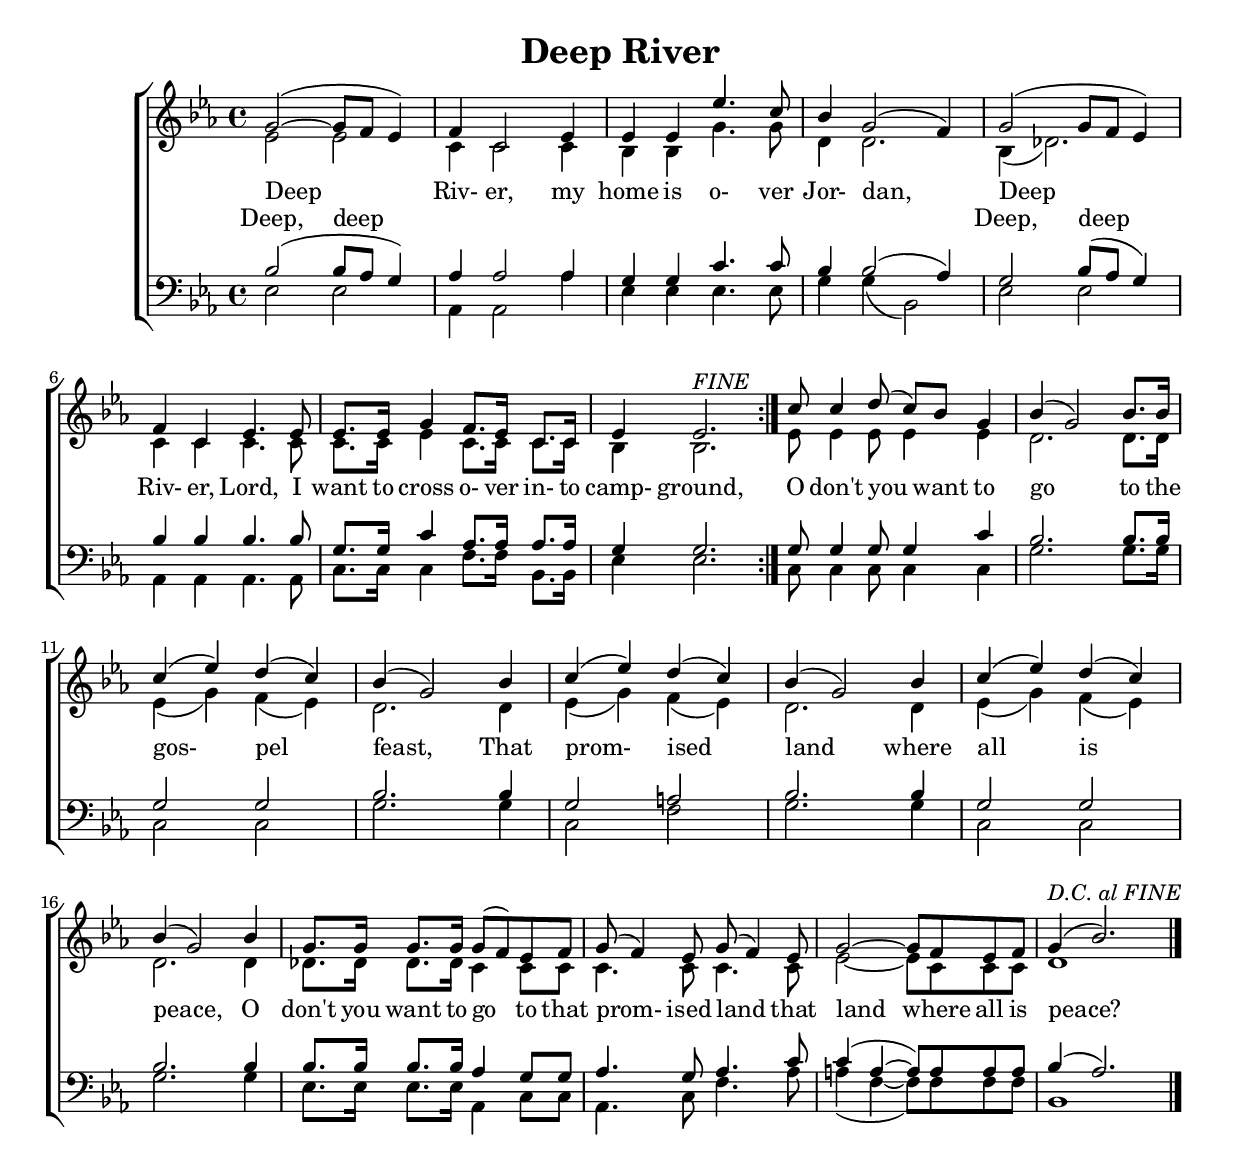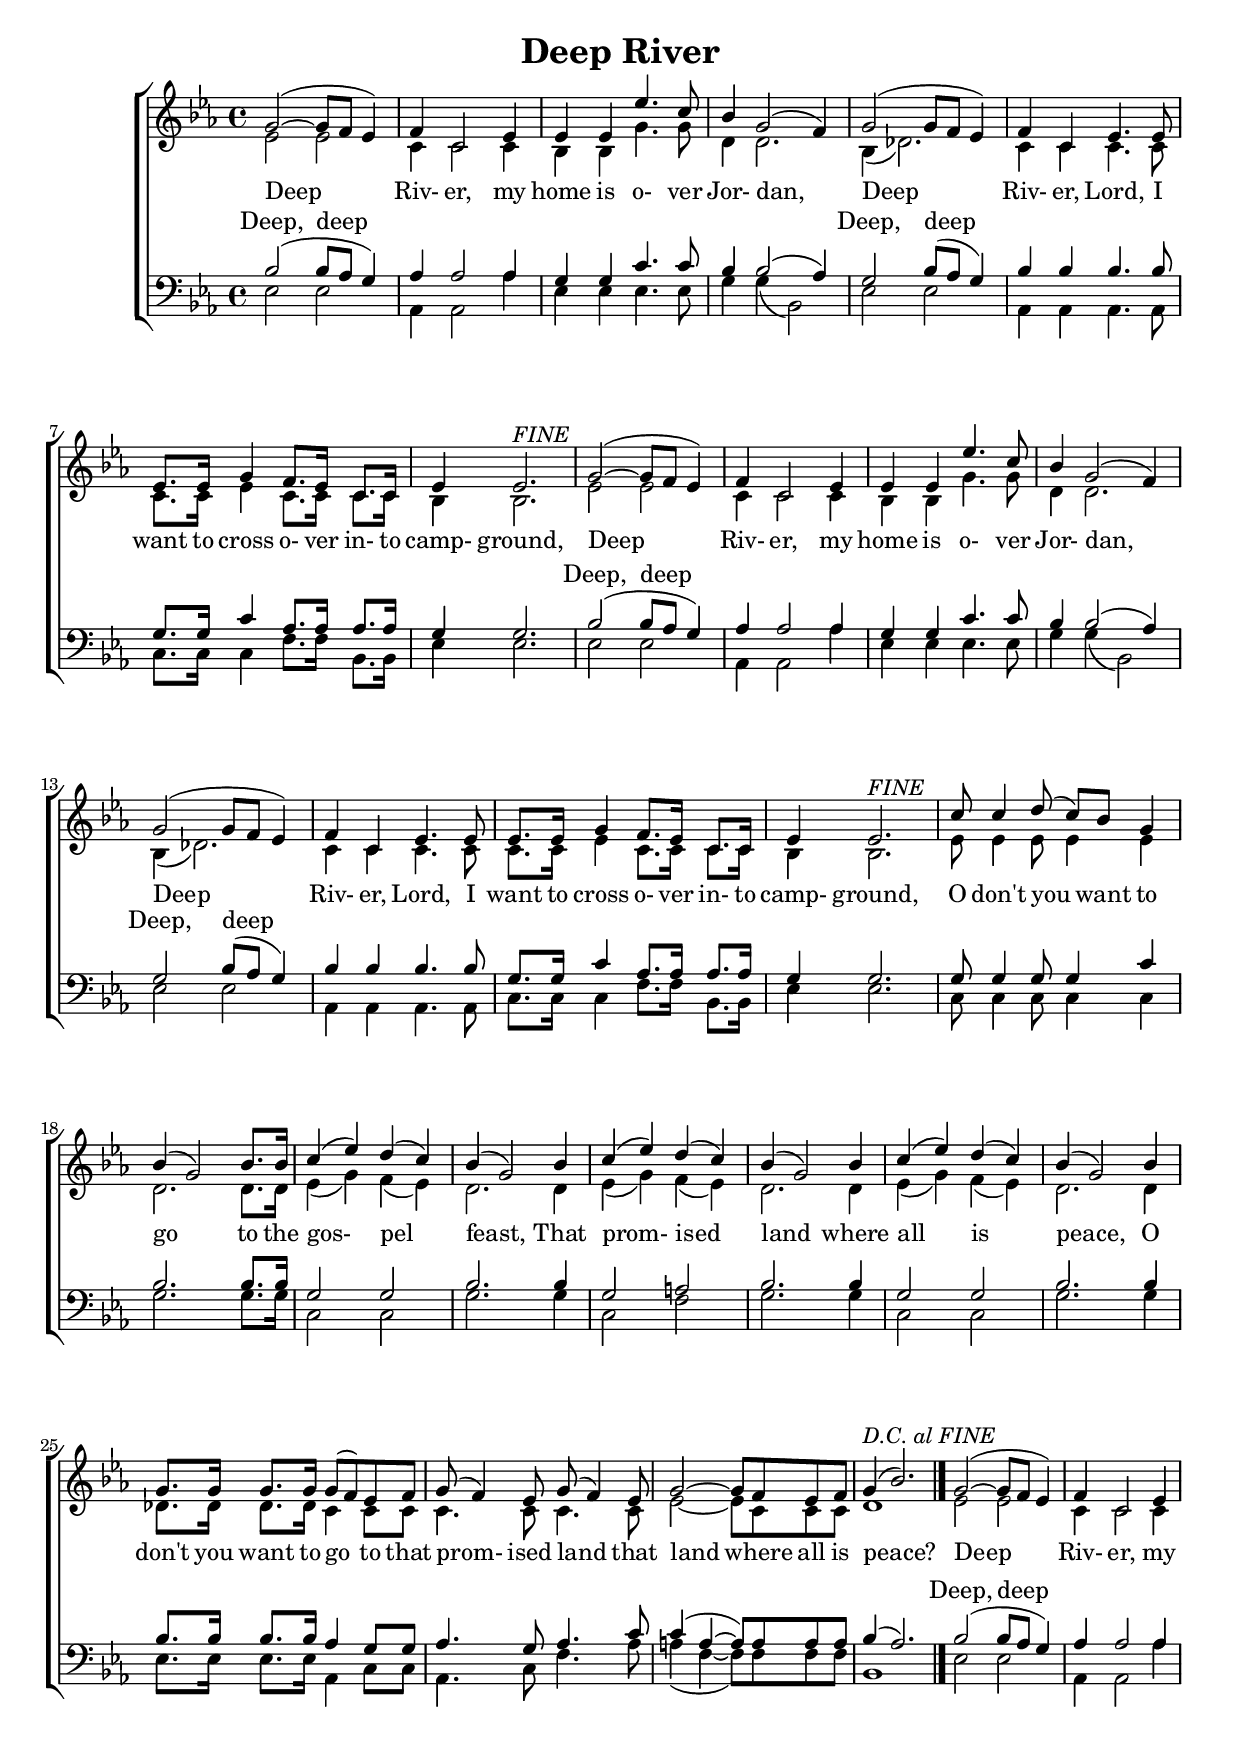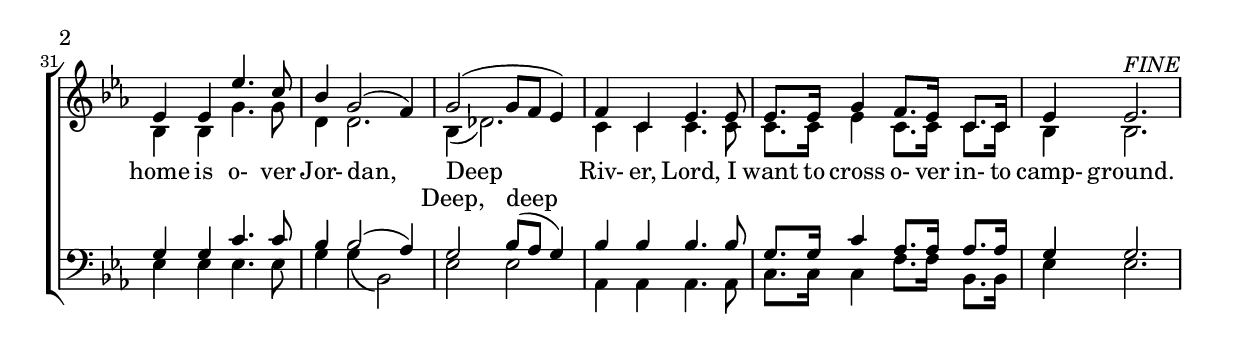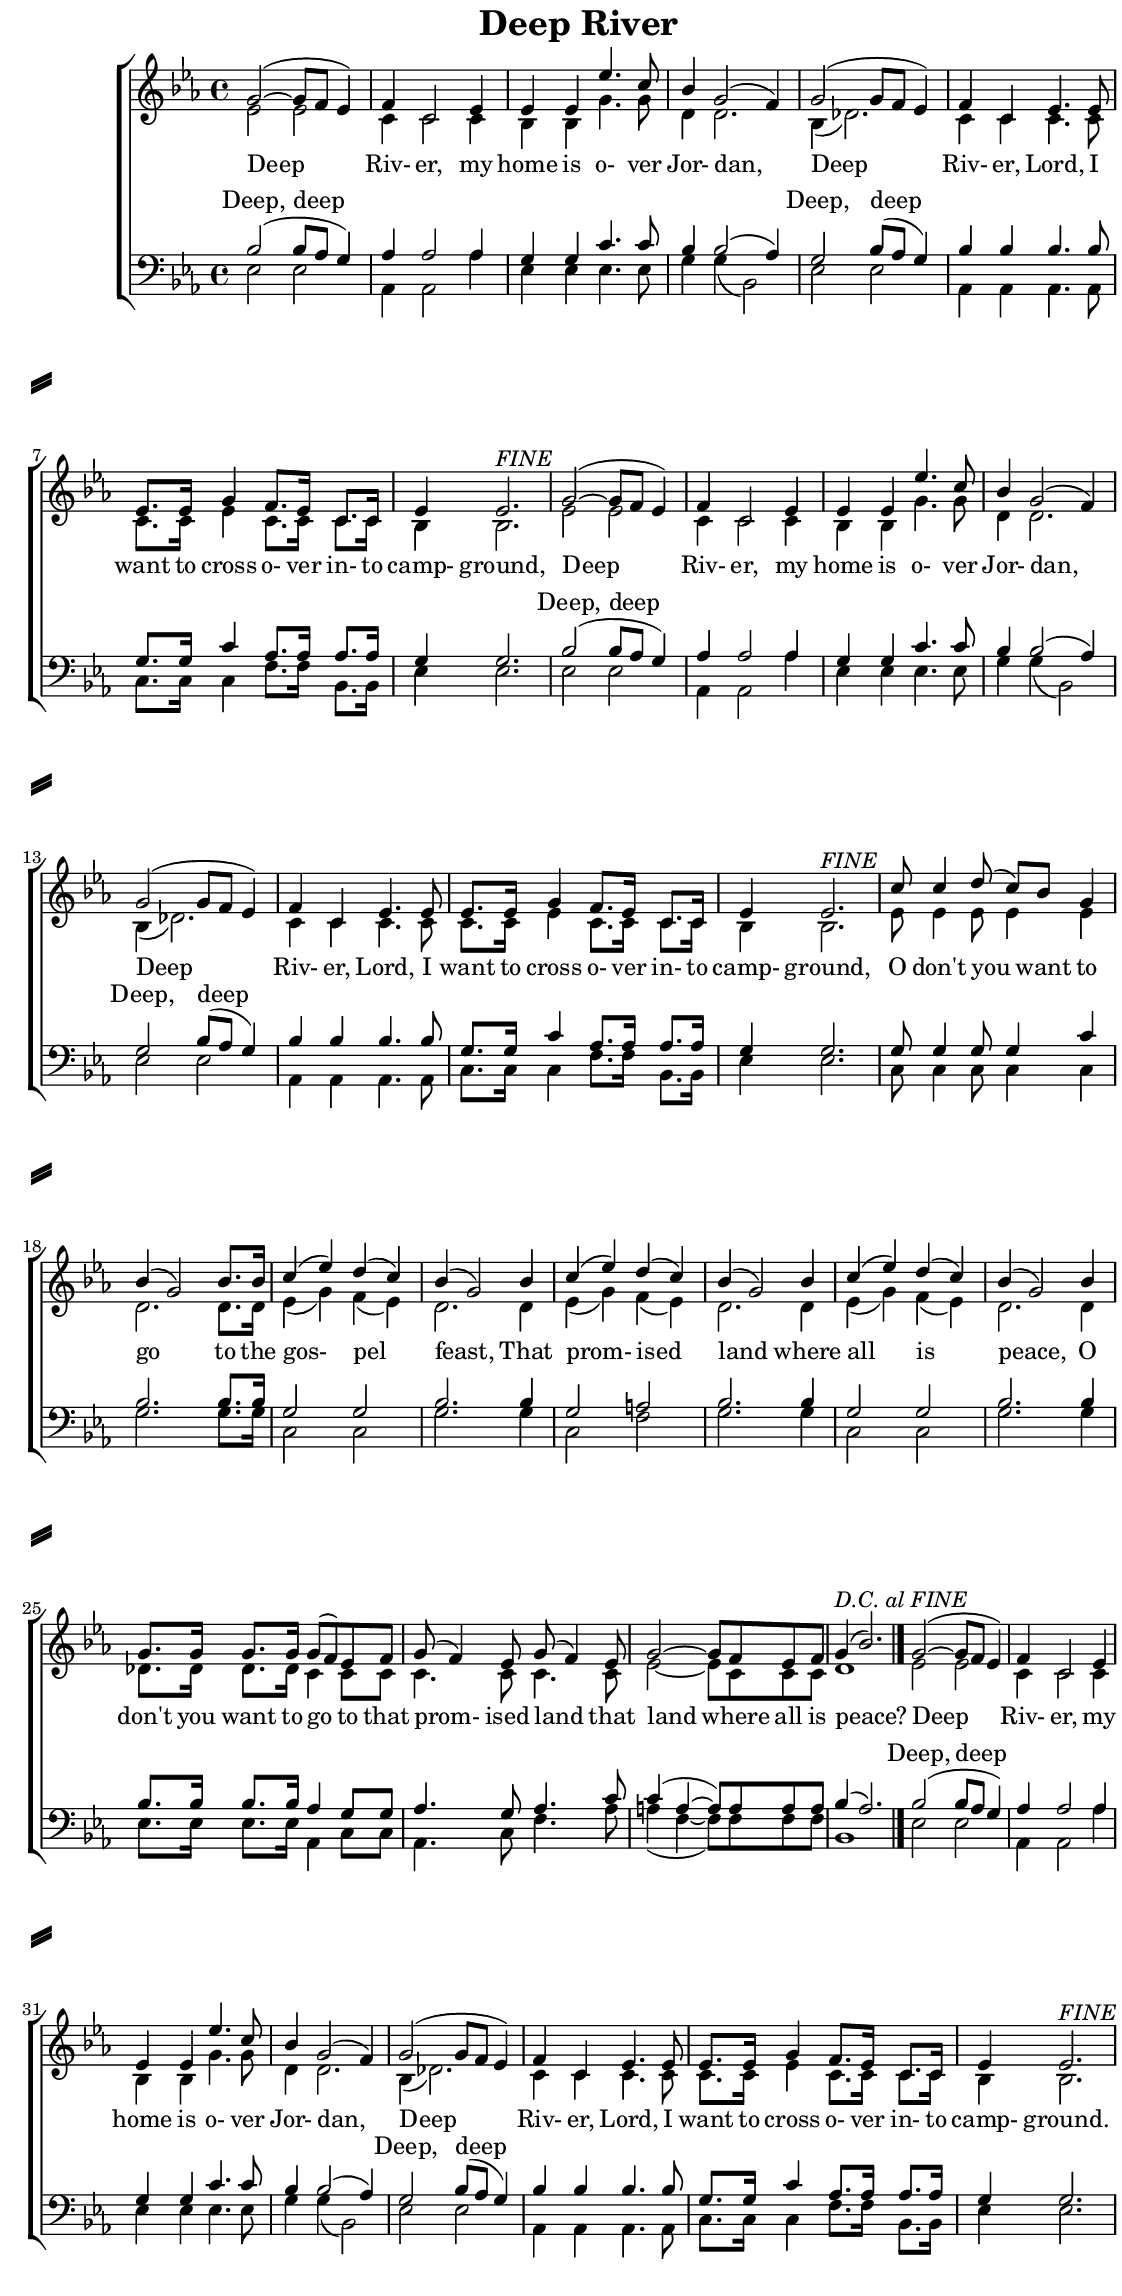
\version "2.18.2"
%\include "../include/merge-rests.ly"

#(set-global-staff-size 19)

\header {
  title    = "Deep River"
%  poet     = "Joseph M. Scriven"
%  composer = "Charles Crozat Converse"
}

\layout {
  ragged-last-bottom = ##f
}

global = {
  \key ees \major
  \time 4/4
}

sopA = \relative {
    g'2(~g8 f ees4)
    f4 c2 ees4
    ees4 ees ees'4. c8
    bes4 g2(f4)
    g2(g8 f ees4)
    f4 c ees4. ees8
    ees8. ees16 g4 f8. ees16 c8. c16
    ees4 ees2.^\markup{\italic FINE}
}

sopB = \relative {
  c''8 c4 d8(c) bes g4
  bes4(g2)bes8. bes16
  c4(ees) d(c)
  bes4(g2) bes4
  c4(ees) d(c)
  bes4(g2) bes4
  c4(ees) d(c)
  bes4(g2) bes4
  g8. g16 g8. g16 g8(f) ees f
  g8(f4) ees8g8(f4) ees8
  g2~g8 f ees f
  g4(^\markup{\italic{D.C. al FINE}} bes2.)
  \bar"|."
}

sop = \relative c'' {
  \global
  \voiceOne
  \repeat volta 2 {
    \sopA
  }
  \sopB
}

altoA = \relative {
  ees'2 ees
  c4 c2 c4
  bes4 bes g'4. g8
  d4 d2.
  bes4(des2.)
  c4 c c4. c8
  c8. c16 ees4 c8. c16 c8. c16
  bes4 bes2.
}

altoB = \relative {
  ees'8 ees4 ees8 ees4 ees
  d2. d8. d16
  ees4(g) f(ees)
  d2. d4
  ees4(g) f(ees)
  d2. d4
  ees4(g) f(ees)
  d2. d4
  des8. des16 des8. des16 c4 c8 c
  c4. c8 c4. c8
  ees2~ees8 c c c
  d1
  \bar"|."
}

tenorA = \relative {
  bes2(bes8 aes g4)
  aes4 aes2 aes4
  g4 g c4. c8
  bes4 bes2(aes4)
  g2 bes8(aes g4)
  bes4 bes bes4. bes8
  g8. g16 c4 aes8. aes16 aes8. aes16
  g4 g2.
}

tenorB = \relative {
  g8 g4 g8 g4 c
  bes2. bes8. bes16
  g2 g
  bes2. bes4
  g2 a
  bes2. bes4
  g2 g
  bes2. bes4
  bes8. bes16 bes8. bes16 aes4 g8 g
  aes4. g8 aes4. c8 c4(a4~a8) a a a
  bes4(aes2.)
  \bar"|."
}

bassA = \relative {
  ees2 ees
  aes,4 aes2 aes'4
  ees4 ees ees4. ees8
  g4 g(bes,2)
  ees2 ees
  aes,4 aes aes4. aes8
  c8. c16 c4 f8. f16 bes,8. bes16
  ees4 ees2.
}

bassB = \relative {
  c8 c4 c8 c4 c
  g'2. g8. g16
  c,2 c
  g'2. g4
  c,2 f
  g2. g4
  c,2 c
  g'2. g4
  ees8. ees16 ees8. ees16 aes,4 c8 c
  aes4. c8 f4. aes8
  a4(f4~f8)f8 f f
  bes,1
  \bar"|."
}

trebleaccOne = \relative c' {
  \global
  \bar"|."
}

trebleaccTwo = \relative c' {
  \global
  \bar"|."
}

bassaccOne = \relative c' {
  \global
  \bar"|."
}

bassaccTwo = \relative c {
  \global
  \bar"|."
}

textOne = \lyricmode {
  Deep Riv- er, my home is o- ver Jor- dan,
  Deep Riv- er, Lord, I want to cross o- ver in- to camp- ground,
  O don't you want to go to the gos- pel feast,
  That prom- ised land where all is peace,
  O don't you want to go to that prom- ised land
  that land where all is peace?
}

textSopMidi = \lyricmode {
  "Deep " Riv "er, " "my " "home " "is " o "ver " Jor "dan, "
  "\nDeep " Riv "er, " "Lord, " "I " "want " "to " "cross " o "ver " in "to " camp "ground, "
  "\nDeep " Riv "er, " "my " "home " "is " o "ver " Jor "dan, "
  "\nDeep " Riv "er, " "Lord, " "I " "want " "to " "cross " o "ver " in "to " camp "ground, "
  "\nO " "don't " "you " "want " "to " "go " "to " "the " gos "pel " "feast, "
  "\nThat " prom "ised " "land " "where " "all " "is " "peace, "
  "\nO " "don't " "you " "want " "to " "go " "to " "that " prom "ised " "land "
  "\nthat " "land " "where " "all " "is " "peace? "
  "\nDeep " Riv "er, " "my " "home " "is " o "ver " Jor "dan, "
  "\nDeep " Riv "er, " "Lord, " "I " "want " "to " "cross " o "ver " in "to " camp "ground. "
}

textAltoMidi = \lyricmode {
  "Deep " "Deep " Riv "er, " "my " "home " "is " o "ver " Jor "dan, "
  "\nDeep " Riv "er, " "Lord, " "I " "want " "to " "cross " o "ver " in "to " camp "ground, "
  "\nDeep " "Deep " Riv "er, " "my " "home " "is " o "ver " Jor "dan, "
  "\nDeep " Riv "er, " "Lord, " "I " "want " "to " "cross " o "ver " in "to " camp "ground, "
  "\nO " "don't " "you " "want " "to " "go " "to " "the " gos "pel " "feast, "
  "\nThat " prom "ised " "land " "where " "all " "is " "peace, "
  "\nO " "don't " "you " "want " "to " "go " "to " "that " prom "ised " "land "
  "\nthat " "land " "where " "all " "is " "peace? "
  "\nDeep " "Deep " Riv "er, " "my " "home " "is " o "ver " Jor "dan, "
  "\nDeep " Riv "er, " "Lord, " "I " "want " "to " "cross " o "ver " in "to " camp "ground. "
}

textBass = \lyricmode {
  Deep, deep
  _ _ _ _ _ _ _ _ _
  Deep, deep
  _ _ _ _ _ _ _ _ _ _ _ _ _
  _ _ _ _ _ _ _ _ _ _ _ _ _
  _ _ _ _ _ _ _ _
  _ _ _ _ _ _ _ _ _ _ _ _ _ _ _ _ _
}

textSingle = \lyricmode {
  Deep Riv- er, my home is o- ver Jor- dan,
  Deep Riv- er, Lord, I want to cross o- ver in- to camp- ground,
  Deep Riv- er, my home is o- ver Jor- dan,
  Deep Riv- er, Lord, I want to cross o- ver in- to camp- ground,
  O don't you want to go to the gos- pel feast,
  That prom- ised land where all is peace,
  O don't you want to go to that prom- ised land
  that land where all is peace?
  Deep Riv- er, my home is o- ver Jor- dan,
  Deep Riv- er, Lord, I want to cross o- ver in- to camp- ground.
}

textBassMidi = \lyricmode {
  "Deep, " "deep " Riv "er, " "my " "home " "is " o "ver " Jor "dan, "
  "\nDeep, " "deep " Riv "er, " "Lord, " "I " "want " "to " "cross " o "ver " in "to " camp "ground, "
  "\nDeep, " "deep " Riv "er, " "my " "home " "is " o "ver " Jor "dan, "
  "\nDeep, " "deep " Riv "er, " "Lord, " "I " "want " "to " "cross " o "ver " in "to " camp "ground, "
  "\nO " "don't " "you " "want " "to " "go " "to " "the " gos "pel " "feast, "
  "\nThat " prom "ised " "land " "where " "all " "is " "peace, "
  "\nO " "don't " "you " "want " "to " "go " "to " "that " prom "ised " "land "
  "\nthat " "land " "where " "all " "is " "peace? "
  "\nDeep, " "deep " Riv "er, " "my " "home " "is " o "ver " Jor "dan, "
  "\nDeep, " "deep " Riv "er, " "Lord, " "I " "want " "to " "cross " o "ver " in "to " camp "ground. "
}

textBassSingle = \lyricmode {
  Deep, deep
  _ _ _ _ _ _ _ _ _
  Deep, deep
  _ _ _ _ _ _ _ _ _ _ _ _ _
  Deep, deep
  _ _ _ _ _ _ _ _ _
  Deep, deep
  _ _ _ _ _ _ _ _ _ _ _ _ _
  _ _ _ _ _ _ _ _ _ _ _ _ _
  _ _ _ _ _ _ _ _
  _ _ _ _ _ _ _ _ _ _ _ _ _ _ _
  Deep, deep
  _ _ _ _ _ _ _ _ _
  Deep, deep
  _ _ _ _ _ _ _ _ _ _ _ _ _
}

\book {
  \bookOutputSuffix "repeat"
  \score {
    \new ChoirStaff <<
      \new Staff = women <<
	\new Voice = sop {\global \voiceOne \repeat volta 2 {\sopA } \sopB  }
	\new Voice = alt {\global \voiceTwo \repeat volta 2 {\altoA} \altoB }
      >>
      \new Lyrics \lyricsto sop \textOne
      \new Staff = men <<
	\new Voice = tenor {\clef "bass" \global \voiceOne \repeat volta 2 {\tenorA} \tenorB }
	\new Voice = bass  {\clef "bass" \global \voiceTwo \repeat volta 2 {\bassA } \bassB  }
      >>
      \new Lyrics \with {alignAboveContext = men} \lyricsto bass \textBass
    >>
    
    \layout {
      \context {
	\Staff
	\override DynamicText.direction = #UP
	\override DynamicText.staff-padding = #0
	\override DynamicLineSpanner.direction = #UP
      }
    }
  }
}

\book {
  \bookOutputSuffix "single"
  \score {
    \new ChoirStaff <<
      \new Staff = women <<
	\new Voice = sop {\global \voiceOne \sopA  \sopA  \sopB  \sopA  }
	\new Voice = alt {\global \voiceTwo \altoA \altoA \altoB \altoA }
      >>
      \new Lyrics \lyricsto sop \textSingle
      \new Staff = men <<
	\new Voice = ten {\clef "bass" \global \voiceOne \tenorA \tenorA \tenorB \tenorA }
	\new Voice = bas {\clef "bass" \global \voiceTwo \bassA  \bassA  \bassB  \bassA  }
      >>
      \new Lyrics \with {alignAboveContext = men} \lyricsto bas \textBassSingle
    >>
    
    \layout {
      \context {
	\Staff
	\override DynamicText.direction = #UP
	\override DynamicText.staff-padding = #0
	\override DynamicLineSpanner.direction = #UP
      }
    }
  }
}

\book {
  \bookOutputSuffix "singlepage"
  \paper {
    top-margin = 0
    left-margin = 7
    right-margin = 1
    paper-width = 190\mm
    page-breaking = #ly:one-page-breaking
    system-system-spacing.basic-distance = #22
    system-separator-markup = \slashSeparator
  }
  \score {
    \new ChoirStaff <<
      \new Staff = women <<
	\new Voice = sop {\global \voiceOne \sopA  \sopA  \sopB  \sopA  }
	\new Voice = alt {\global \voiceTwo \altoA \altoA \altoB \altoA }
      >>
      \new Lyrics \lyricsto sop \textSingle
      \new Staff = men <<
	\new Voice = ten {\clef "bass" \global \voiceOne \tenorA \tenorA \tenorB \tenorA }
	\new Voice = bas {\clef "bass" \global \voiceTwo \bassA  \bassA  \bassB  \bassA  }
      >>
      \new Lyrics \with {alignAboveContext = men} \lyricsto bas \textBassSingle
    >>
    
    \layout {
      \context {
	\Staff
	\override DynamicText.direction = #UP
	\override DynamicText.staff-padding = #0
	\override DynamicLineSpanner.direction = #UP
      }
    }
  }
}

tempoTrack = {
  \tempo 4=100
}

\book {
  \bookOutputSuffix "midi"
  \score {
    \new ChoirStaff <<
      \new Staff = soprano <<
        \new Voice \tempoTrack
	\new Voice = sop {\global \voiceOne \sopA  \sopA  \sopB  \sopA  }
        \addlyrics \textSopMidi
      >>
      \new Staff = alto <<
	\new Voice = alt {\global \voiceTwo \altoA \altoA \altoB \altoA }
      >>
      \new Staff = ten <<
	\new Voice = ten {\clef "bass" \global \voiceOne \tenorA \tenorA \tenorB \tenorA }
      >>
      \new Staff = bass <<
	\new Voice = bas {\clef "bass" \global \voiceTwo \bassA  \bassA  \bassB  \bassA  }
      >>
    >>
    
    \midi {}
  }
}

\book {
  \bookOutputSuffix "midi-alto"
  \score {
    \new ChoirStaff <<
      \new Staff = soprano <<
        \new Voice \tempoTrack
	\new Voice = sop {\global \voiceOne \sopA  \sopA  \sopB  \sopA  }
      >>
      \new Staff = alto <<
	\new Voice = alt {\global \voiceTwo \altoA \altoA \altoB \altoA }
        \addlyrics \textAltoMidi
      >>
      \new Staff = ten <<
	\new Voice = ten {\clef "bass" \global \voiceOne \tenorA \tenorA \tenorB \tenorA }
      >>
      \new Staff = bass <<
	\new Voice = bas {\clef "bass" \global \voiceTwo \bassA  \bassA  \bassB  \bassA  }
      >>
    >>
    
    \midi {}
  }
}

\book {
  \bookOutputSuffix "midi-bass"
  \score {
    \new ChoirStaff <<
      \new Staff = soprano <<
        \new Voice \tempoTrack
	\new Voice = sop {\global \voiceOne \sopA  \sopA  \sopB  \sopA  }
      >>
      \new Staff = alto <<
	\new Voice = alt {\global \voiceTwo \altoA \altoA \altoB \altoA }
      >>
      \new Staff = ten <<
	\new Voice = ten {\clef "bass" \global \voiceOne \tenorA \tenorA \tenorB \tenorA }
      >>
      \new Staff = bass <<
	\new Voice = bas {\clef "bass" \global \voiceTwo \bassA  \bassA  \bassB  \bassA  }
        \addlyrics \textBassMidi
      >>
    >>
    
    \midi {}
  }
}
